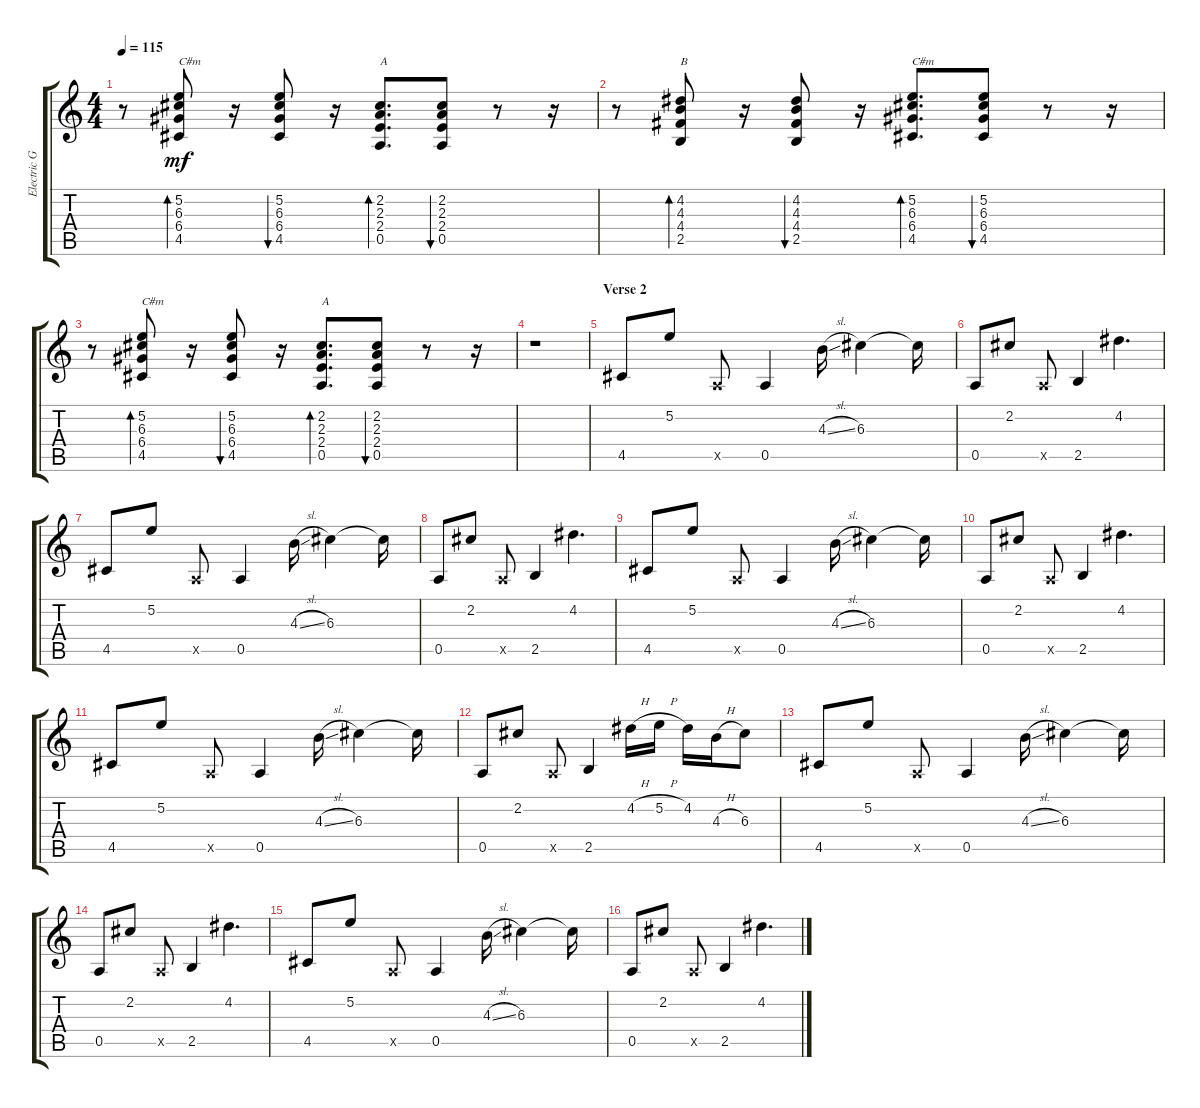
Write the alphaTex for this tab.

\track ("Electric Guitar" "Electric G") {instrument electricguitarclean}
\staff {score tabs}
\tuning (E4 B3 G3 D3 A2 E2) {hide}
\ts (4 4)
\tempo 115
\clef g2
\ks c
r.8{dy mf} (5.2 6.3 6.4 4.5).8{bd 30 txt "C#m"} r.16 (5.2 6.3 6.4 4.5).8{bu 30} r.16 (2.2 2.3 2.4 0.5).8{d bd 30 txt "A"} (2.2 2.3 2.4 0.5).8{bu 30} r.8 r.16 |
r.8 (4.2 4.3 4.4 2.5).8{bd 30 txt "B"} r.16 (4.2 4.3 4.4 2.5).8{bu 30} r.16 (5.2 6.3 6.4 4.5).8{d bd 30 txt "C#m"} (5.2 6.3 6.4 4.5).8{bu 30} r.8 r.16 |
r.8 (5.2 6.3 6.4 4.5).8{bd 30 txt "C#m"} r.16 (5.2 6.3 6.4 4.5).8{bu 30} r.16 (2.2 2.3 2.4 0.5).8{d bd 30 txt "A"} (2.2 2.3 2.4 0.5).8{bu 30} r.8 r.16 |
r.1 |
\section ("" "Verse 2")
4.5.8 5.2.8 0.5{x}.8 0.5.4 4.3{sl}.16 6.3.4 6.3{t}.16 |
0.5.8 2.2.8 0.5{x}.8 2.5.4 4.2.4{d} |
4.5.8 5.2.8 0.5{x}.8 0.5.4 4.3{sl}.16 6.3.4 6.3{t}.16 |
0.5.8 2.2.8 0.5{x}.8 2.5.4 4.2.4{d} |
4.5.8 5.2.8 0.5{x}.8 0.5.4 4.3{sl}.16 6.3.4 6.3{t}.16 |
0.5.8 2.2.8 0.5{x}.8 2.5.4 4.2.4{d} |
4.5.8 5.2.8 0.5{x}.8 0.5.4 4.3{sl}.16 6.3.4 6.3{t}.16 |
0.5.8 2.2.8 0.5{x}.8 2.5.4 4.2{h}.16 5.2{h}.16 4.2.16 4.3{h}.16 6.3.8 |
4.5.8 5.2.8 0.5{x}.8 0.5.4 4.3{sl}.16 6.3.4 6.3{t}.16 |
0.5.8 2.2.8 0.5{x}.8 2.5.4 4.2.4{d} |
4.5.8 5.2.8 0.5{x}.8 0.5.4 4.3{sl}.16 6.3.4 6.3{t}.16 |
0.5.8 2.2.8 0.5{x}.8 2.5.4 4.2.4{d}
